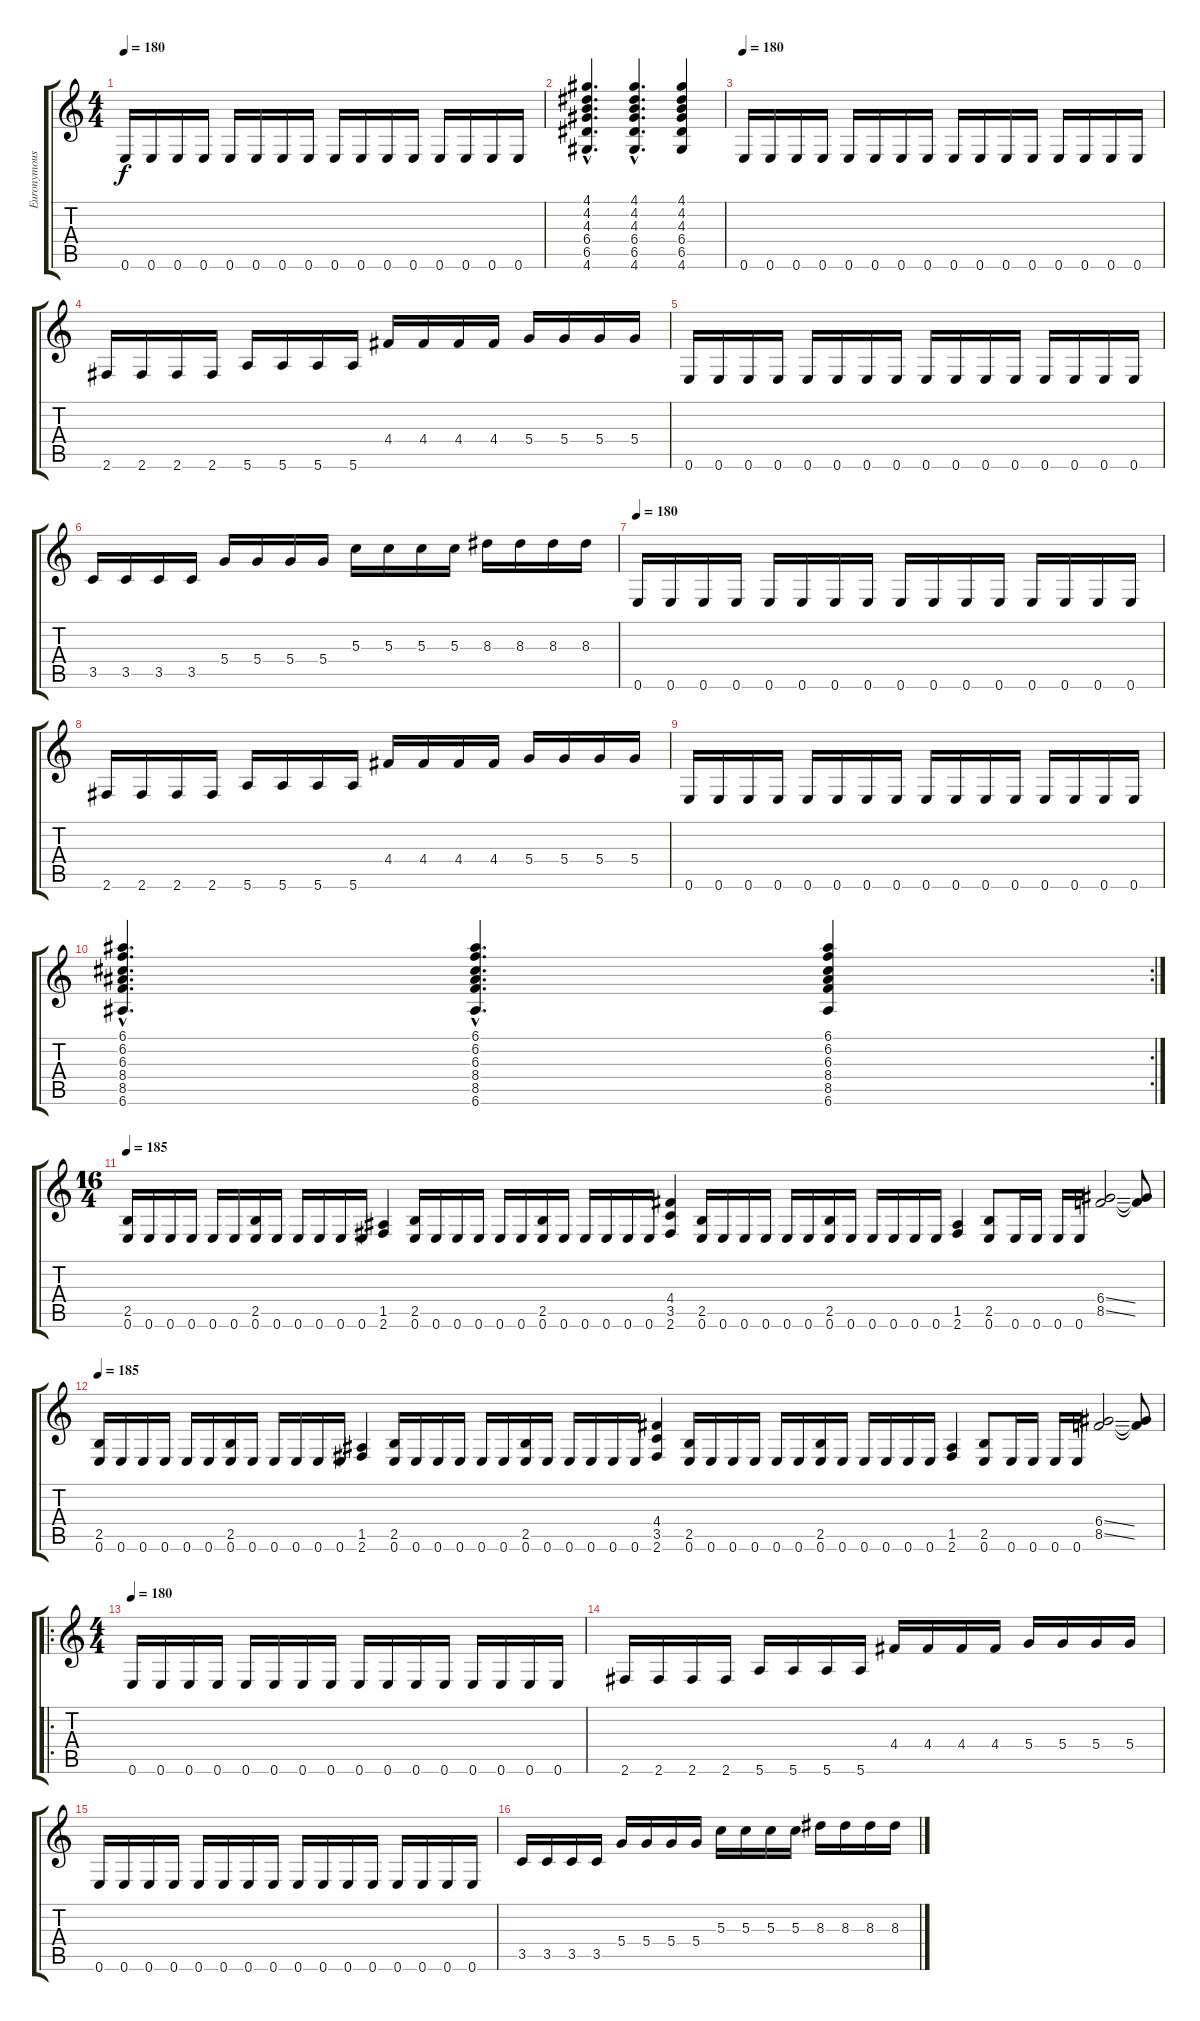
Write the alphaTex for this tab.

\track ("Euronymous" "Euronymous") {instrument overdrivenguitar}
\staff {score tabs}
\tuning (E4 B3 G3 D3 A2 E2) {hide}
\ts (4 4)
\tempo 180
\clef g2
\ks c
0.6.16{dy f} 0.6.16 0.6.16 0.6.16 0.6.16 0.6.16 0.6.16 0.6.16 0.6.16 0.6.16 0.6.16 0.6.16 0.6.16 0.6.16 0.6.16 0.6.16 |
(4.1{hac} 4.2{hac} 4.3{hac} 6.4{hac} 6.5{hac} 4.6{hac}).4{d} (4.1{hac} 4.2{hac} 4.3{hac} 6.4{hac} 6.5{hac} 4.6{hac}).4{d} (4.1 4.2 4.3 6.4 6.5 4.6).4 |
\tempo 180
0.6.16 0.6.16 0.6.16 0.6.16 0.6.16 0.6.16 0.6.16 0.6.16 0.6.16 0.6.16 0.6.16 0.6.16 0.6.16 0.6.16 0.6.16 0.6.16 |
2.6.16 2.6.16 2.6.16 2.6.16 5.6.16 5.6.16 5.6.16 5.6.16 4.4.16 4.4.16 4.4.16 4.4.16 5.4.16 5.4.16 5.4.16 5.4.16 |
0.6.16 0.6.16 0.6.16 0.6.16 0.6.16 0.6.16 0.6.16 0.6.16 0.6.16 0.6.16 0.6.16 0.6.16 0.6.16 0.6.16 0.6.16 0.6.16 |
3.5.16 3.5.16 3.5.16 3.5.16 5.4.16 5.4.16 5.4.16 5.4.16 5.3.16 5.3.16 5.3.16 5.3.16 8.3.16 8.3.16 8.3.16 8.3.16 |
\tempo 180
0.6.16 0.6.16 0.6.16 0.6.16 0.6.16 0.6.16 0.6.16 0.6.16 0.6.16 0.6.16 0.6.16 0.6.16 0.6.16 0.6.16 0.6.16 0.6.16 |
2.6.16 2.6.16 2.6.16 2.6.16 5.6.16 5.6.16 5.6.16 5.6.16 4.4.16 4.4.16 4.4.16 4.4.16 5.4.16 5.4.16 5.4.16 5.4.16 |
0.6.16 0.6.16 0.6.16 0.6.16 0.6.16 0.6.16 0.6.16 0.6.16 0.6.16 0.6.16 0.6.16 0.6.16 0.6.16 0.6.16 0.6.16 0.6.16 |
\rc 2
(6.1{hac} 6.2{hac} 6.3{hac} 8.4{hac} 8.5{hac} 6.6{hac}).4{d} (6.1{hac} 6.2{hac} 6.3{hac} 8.4{hac} 8.5{hac} 6.6{hac}).4{d} (6.1 6.2 6.3 8.4 8.5 6.6).4 |
\ts (16 4)
\tempo 180
\tempo 185
(2.5 0.6).16{volume 13 balance 8} 0.6.16 0.6.16 0.6.16 0.6.16 0.6.16 (2.5 0.6).16 0.6.16 0.6.16 0.6.16 0.6.16 0.6.16 (1.5 2.6).4 (2.5 0.6).16 0.6.16 0.6.16 0.6.16 0.6.16 0.6.16 (2.5 0.6).16 0.6.16 0.6.16 0.6.16 0.6.16 0.6.16 (4.4 3.5 2.6).4 (2.5 0.6).16 0.6.16 0.6.16 0.6.16 0.6.16 0.6.16 (2.5 0.6).16 0.6.16 0.6.16 0.6.16 0.6.16 0.6.16 (1.5 2.6).4 (2.5 0.6).8 0.6.16 0.6.16 0.6.16 0.6.16 (6.4{ss} 8.5{ss}).2 (6.4{t} 8.5{t}).8 |
\tempo 180
\tempo 185
(2.5 0.6).16{volume 13 balance 8} 0.6.16 0.6.16 0.6.16 0.6.16 0.6.16 (2.5 0.6).16 0.6.16 0.6.16 0.6.16 0.6.16 0.6.16 (1.5 2.6).4 (2.5 0.6).16 0.6.16 0.6.16 0.6.16 0.6.16 0.6.16 (2.5 0.6).16 0.6.16 0.6.16 0.6.16 0.6.16 0.6.16 (4.4 3.5 2.6).4 (2.5 0.6).16 0.6.16 0.6.16 0.6.16 0.6.16 0.6.16 (2.5 0.6).16 0.6.16 0.6.16 0.6.16 0.6.16 0.6.16 (1.5 2.6).4 (2.5 0.6).8 0.6.16 0.6.16 0.6.16 0.6.16 (6.4{ss} 8.5{ss}).2 (6.4{t} 8.5{t}).8 |
\ro
\ts (4 4)
\tempo 180
0.6.16 0.6.16 0.6.16 0.6.16 0.6.16 0.6.16 0.6.16 0.6.16 0.6.16 0.6.16 0.6.16 0.6.16 0.6.16 0.6.16 0.6.16 0.6.16 |
2.6.16 2.6.16 2.6.16 2.6.16 5.6.16 5.6.16 5.6.16 5.6.16 4.4.16 4.4.16 4.4.16 4.4.16 5.4.16 5.4.16 5.4.16 5.4.16 |
0.6.16 0.6.16 0.6.16 0.6.16 0.6.16 0.6.16 0.6.16 0.6.16 0.6.16 0.6.16 0.6.16 0.6.16 0.6.16 0.6.16 0.6.16 0.6.16 |
3.5.16 3.5.16 3.5.16 3.5.16 5.4.16 5.4.16 5.4.16 5.4.16 5.3.16 5.3.16 5.3.16 5.3.16 8.3.16 8.3.16 8.3.16 8.3.16
